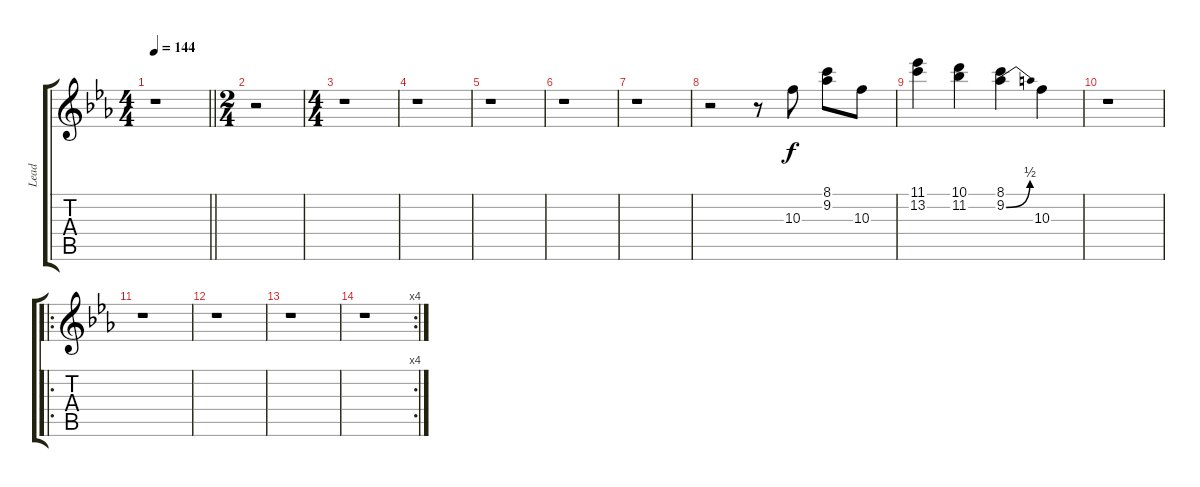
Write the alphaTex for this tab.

\track ("Lead" "Lead") {instrument distortionguitar}
\staff {score tabs}
\tuning (E4 B3 G3 D3 A2 E2) {hide}
\ts (4 4)
\tempo 144
\clef g2
\barLineRight lightlight
\ks eb
r.1{dy f} |
\ts (2 4)
r.2 |
\ts (4 4)
r.1 |
r.1 |
r.1 |
r.1 |
r.1 |
r.2 r.8 10.3.8 (8.1 9.2).8 10.3.8 |
(11.1 13.2).4 (10.1 11.2).4 (8.1 9.2{be (bend 0 0 60 2)}).4 10.3.4 |
r.1 |
\ro
r.1 |
r.1 |
r.1 |
\rc 4
r.1
